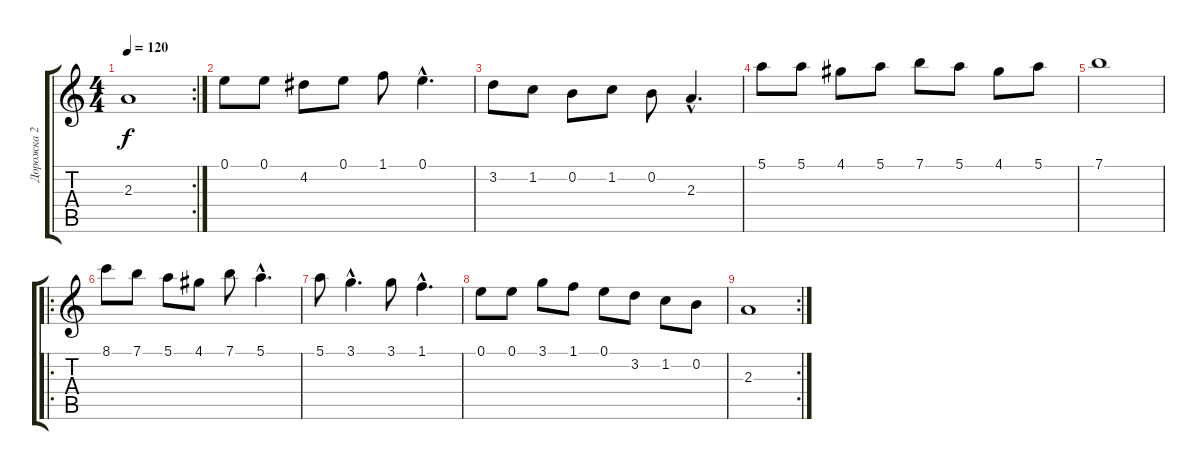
\track ("Дорожка 2" "Дорожка 2") {instrument acousticguitarsteel}
\staff {score tabs}
\tuning (E4 B3 G3 D3 A2 E2) {hide}
\rc 2
\ts (4 4)
\tempo 120
\clef g2
\ks c
2.3.1{dy f} |
0.1.8 0.1.8 4.2.8 0.1.8 1.1.8 0.1{hac}.4{d} |
3.2.8 1.2.8 0.2.8 1.2.8 0.2.8 2.3{hac}.4{d} |
5.1.8 5.1.8 4.1.8 5.1.8 7.1.8 5.1.8 4.1.8 5.1.8 |
7.1.1 |
\ro
8.1.8 7.1.8 5.1.8 4.1.8 7.1.8 5.1{hac}.4{d} |
5.1.8 3.1{hac}.4{d} 3.1.8 1.1{hac}.4{d} |
0.1.8 0.1.8 3.1.8 1.1.8 0.1.8 3.2.8 1.2.8 0.2.8 |
\rc 2
2.3.1
